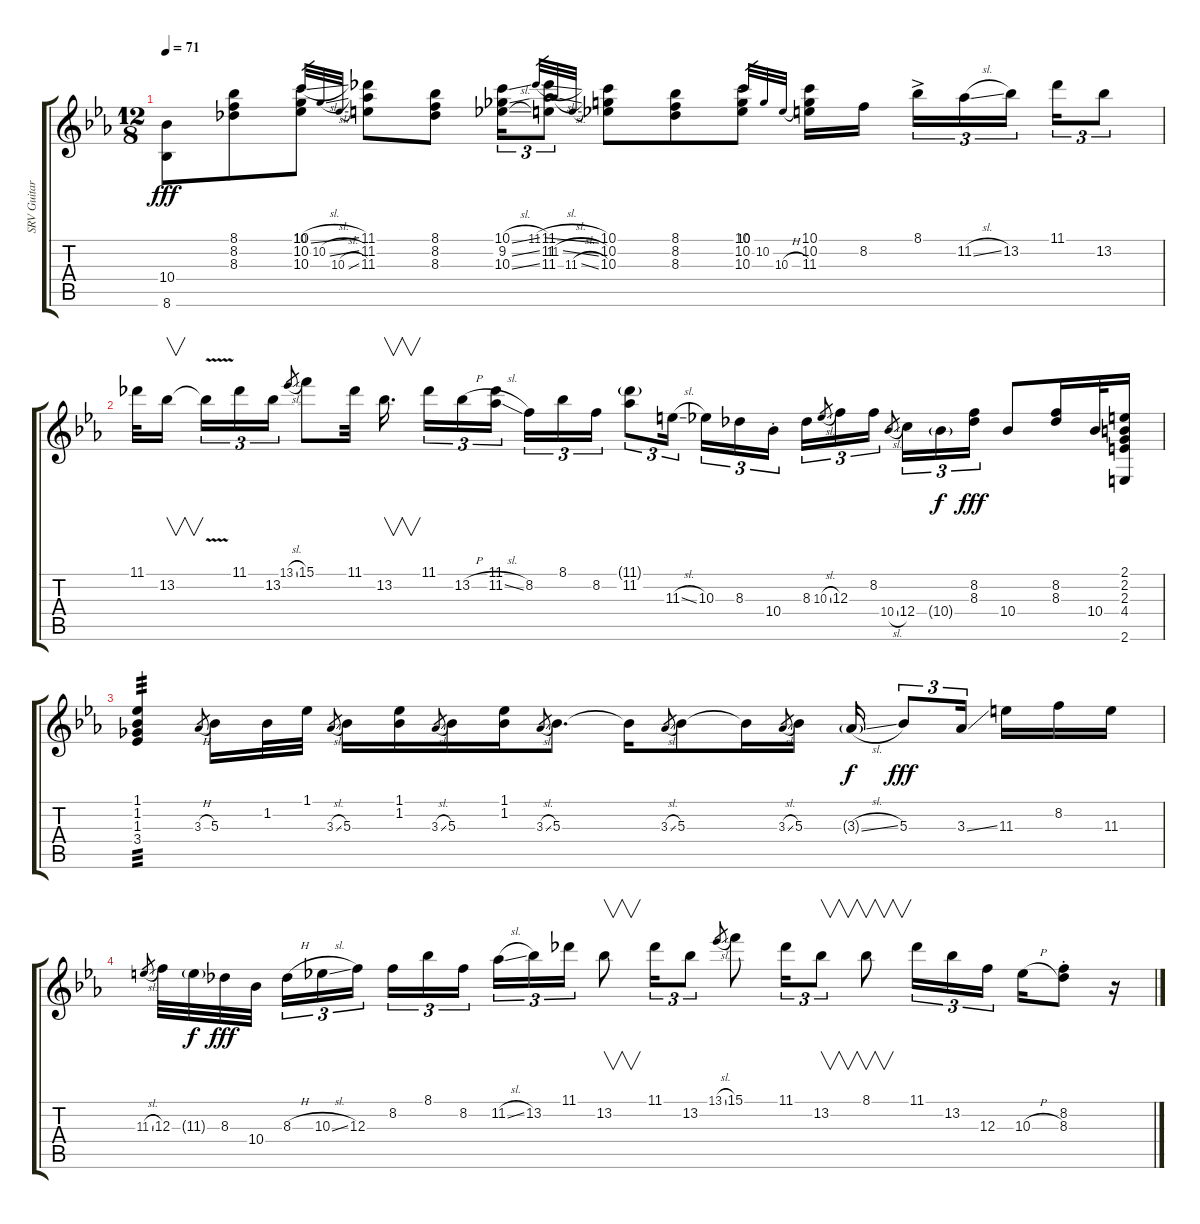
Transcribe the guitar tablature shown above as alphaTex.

\track ("SRV Guitar" "SRV Guitar") {instrument acousticguitarsteel}
\staff {score tabs}
\tuning (D4 A3 F3 C3 G2 D2) {hide}
\ts (12 8)
\tempo 71
\clef g2
\ks eb
(10.4 8.6).8{dy fff} (8.1 8.2 8.3).8 (10.1 10.2 10.3).8 10.1{sl}.32{gr} 10.2{sl}.32{gr} 10.3{sl}.32{gr} (11.1 11.2 11.3).8 (8.1 8.2 8.3).8 (10.1{sl} 9.2{sl} 10.3{sl}).16{tu (3 2)} (11.1 11.2 11.3).8{tu (3 2)} 11.1{sl}.32{gr} 11.2{sl}.32{gr} 11.3{sl}.32{gr} (10.1 10.2 10.3).8 (8.1 8.2 8.3).8 (10.1 10.2 10.3).8 10.1.32{gr} 10.2.32{gr} 10.3{h}.32{gr} (10.1 10.2 11.3).16 8.2.16{beam splitsecondary} 8.1{ac}.16{tu (3 2)} 11.2{sl}.16{tu (3 2)} 13.2.16{tu (3 2) beam splitsecondary} 11.1.16{tu (3 2)} 13.2.8{tu (3 2)} |
11.1.32 13.2.16{v beam splitsecondary} 13.2{v t}.16{tu (3 2)} 11.1.16{tu (3 2)} 13.2.16{tu (3 2)} 13.1{sl}.8{gr} 15.1.8 11.1.32 13.2.16{v d beam splitsecondary} 11.1.16{tu (3 2)} 13.2{h}.16{tu (3 2)} (11.1 11.2{sl}).16{tu (3 2) beam splitsecondary} 8.2.16{tu (3 2)} 8.1.16{tu (3 2)} 8.2.16{tu (3 2)} (11.1{g} 11.2).8{tu (3 2)} 11.3{sl}.16{tu (3 2) beam splitsecondary} 10.3.16{tu (3 2)} 8.3.16{tu (3 2)} 10.4{st}.16{tu (3 2) beam splitsecondary} 8.3.16{tu (3 2)} 10.3{sl}.8{gr} 12.3.16{tu (3 2)} 8.2.16{tu (3 2)} 10.4{sl}.8{gr beam splitsecondary} 12.4.16{tu (3 2)} 10.4{g}.16{tu (3 2) dy f} (8.2 8.3).16{tu (3 2) dy fff} 10.4.8 (8.2 8.3).16 10.4.32 (2.1 2.2 2.3 4.4 2.6).16 |
(1.1 1.2 1.3 3.4).4{tp 3} 3.3{h}.8{gr} 5.3.16 1.2.32 1.1.32 3.3{sl}.8{gr} 5.3.16 (1.1 1.2).16 3.3{sl}.8{gr} 5.3.16 (1.1 1.2).16 3.3{sl}.8{gr} 5.3.8{d} 5.3{t}.16 3.3{sl}.8{gr} 5.3.8 5.3{t}.16 3.3{sl}.8{gr} 5.3.16 3.3{sl g}.16{dy f} 5.3.8{tu (3 2) dy fff} 3.3{ss}.16{tu (3 2) beam splitsecondary} 11.3.16 8.2.16 11.3.16 |
11.3{sl}.8{gr} 12.3.32 11.3{g}.32{dy f} 8.3.32{dy fff} 10.4.32{beam splitsecondary} 8.3{h}.16{tu (3 2)} 10.3{sl}.16{tu (3 2)} 12.3.16{tu (3 2) beam splitsecondary} 8.2.16{tu (3 2)} 8.1.16{tu (3 2)} 8.2.16{tu (3 2)} 11.2{sl}.16{tu (3 2)} 13.2.16{tu (3 2)} 11.1.16{tu (3 2)} 13.2.8{v} 11.1.16{tu (3 2)} 13.2.8{tu (3 2)} 13.1{sl}.8{gr} 15.1.8 11.1.16{tu (3 2)} 13.2.8{v tu (3 2)} 8.1.8{v} 11.1.16{tu (3 2)} 13.2.16{tu (3 2)} 12.3.16{tu (3 2) beam splitsecondary} 10.3{h}.16 (8.2{st} 8.3{st}).8 r.16
